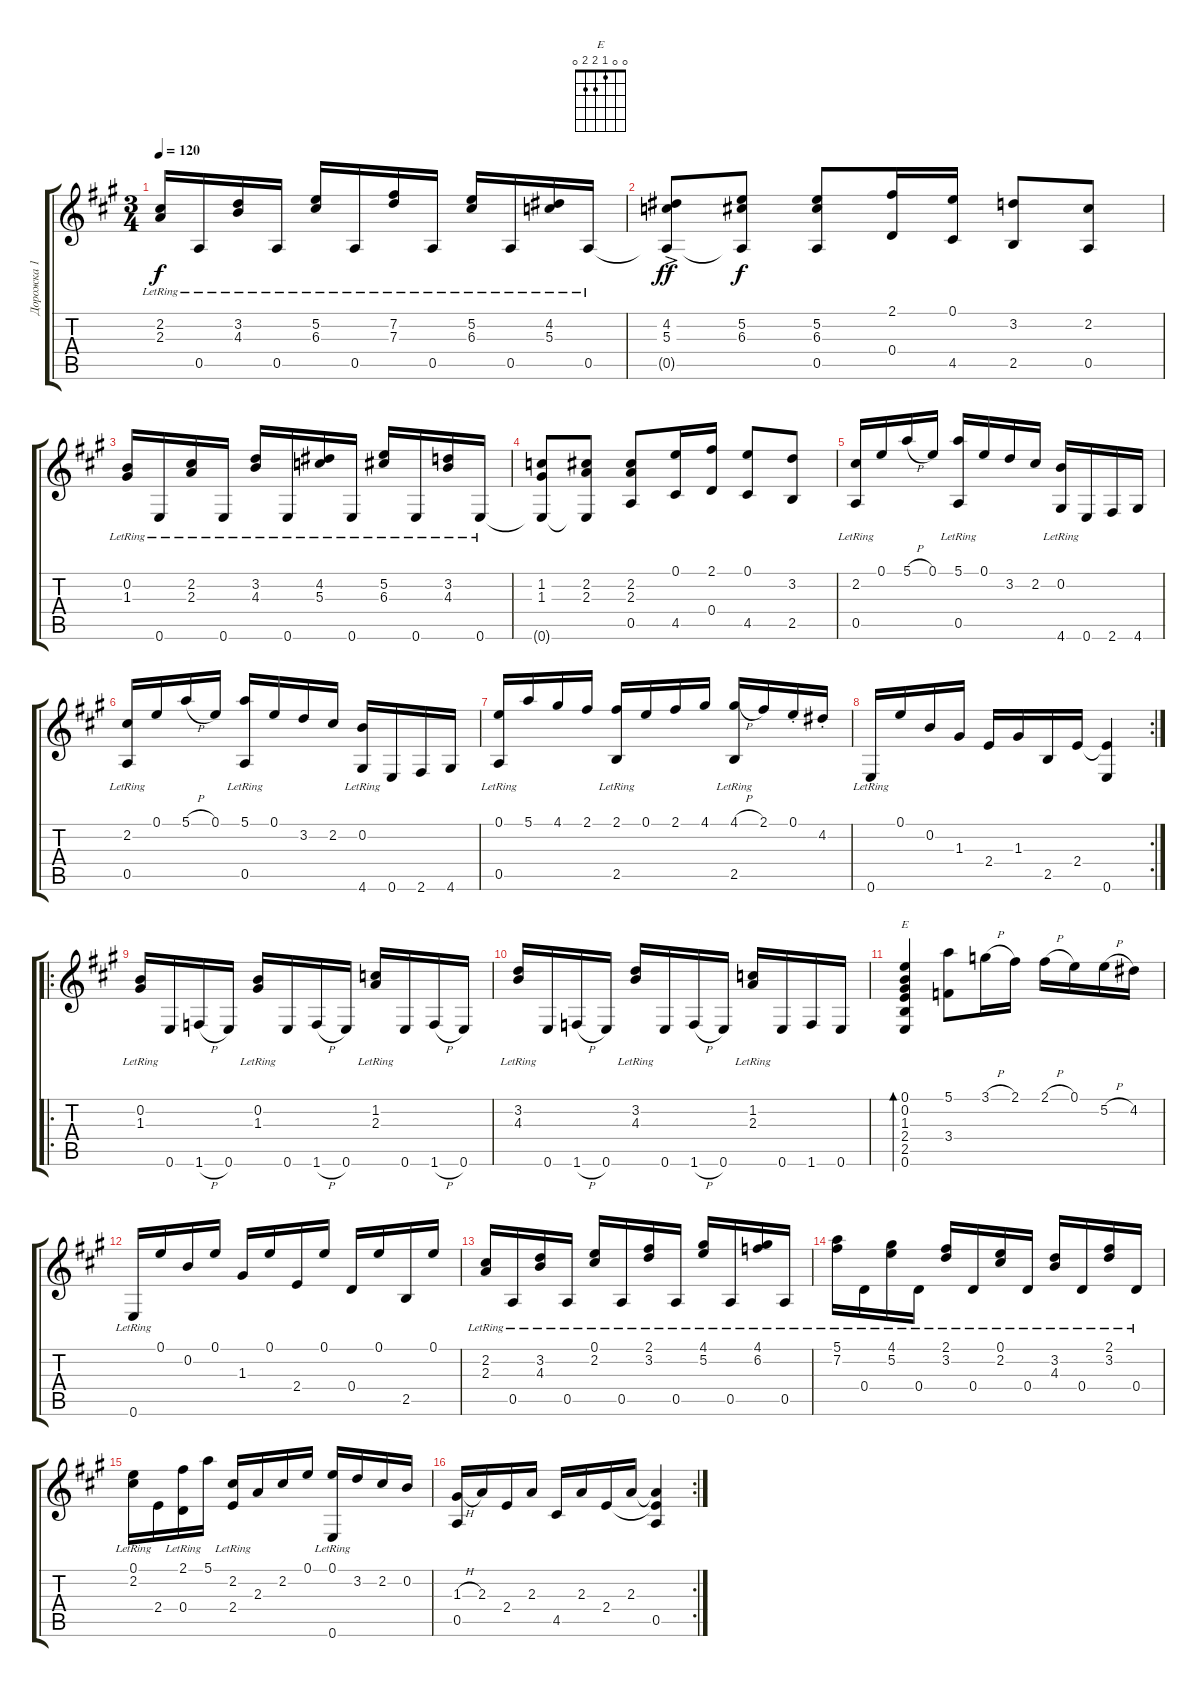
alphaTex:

\track ("Дорожка 1" "Дорожка 1") {instrument acousticguitarsteel}
\staff {score tabs}
\tuning (E4 B3 G3 D3 A2 E2) {hide}
\chord ("E" 0 0 1 2 2 0)
\ts (3 4)
\tempo 120
\clef g2
\ks a
(2.2{lr} 2.3{lr}).16{dy f instrument acousticguitarsteel} 0.5{lr}.16 (3.2{lr} 4.3{lr}).16 0.5{lr}.16 (5.2{lr} 6.3{lr}).16 0.5{lr}.16 (7.2{lr} 7.3{lr}).16 0.5{lr}.16 (5.2{lr} 6.3{lr}).16 0.5{lr}.16 (4.2{lr} 5.3{lr}).16 0.5{lr}.16 |
(4.2{ac} 5.3{ac} 0.5{t}).8{dy ff} (5.2 6.3 0.5{t}).8{dy f} (5.2 6.3 0.5).8 (2.1 0.4).16 (0.1 4.5).16 (3.2 2.5).8 (2.2 0.5).8 |
(0.2{lr} 1.3{lr}).16 0.6{lr}.16 (2.2{lr} 2.3{lr}).16 0.6{lr}.16 (3.2{lr} 4.3{lr}).16 0.6{lr}.16 (4.2{lr} 5.3{lr}).16 0.6{lr}.16 (5.2{lr} 6.3{lr}).16 0.6{lr}.16 (3.2{lr} 4.3{lr}).16 0.6{lr}.16 |
(1.2 1.3 0.6{t}).8 (2.2 2.3 0.6{t}).8 (2.2 2.3 0.5).8 (0.1 4.5).16 (2.1 0.4).16 (0.1 4.5).8 (3.2 2.5).8 |
(2.2 0.5{lr}).16 0.1.16 5.1{h}.16 0.1.16 (5.1 0.5{lr}).16 0.1.16 3.2.16 2.2.16 (0.2{lr} 4.6).16 0.6.16 2.6.16 4.6.16 |
(2.2 0.5{lr}).16 0.1.16 5.1{h}.16 0.1.16 (5.1 0.5{lr}).16 0.1.16 3.2.16 2.2.16 (0.2{lr} 4.6).16 0.6.16 2.6.16 4.6.16 |
(0.1 0.5{lr}).16 5.1.16 4.1.16 2.1.16 (2.1 2.5{lr}).16 0.1.16 2.1.16 4.1.16 (4.1{h} 2.5{lr}).16 2.1.16 0.1{st}.16 4.2{st}.16 |
\rc 2
0.6{lr}.16 0.1.16 0.2.16 1.3.16 2.4.16 1.3.16 2.5.16 2.4.16 (2.4{t} 0.6).4 |
\ro
(0.2{lr} 1.3{lr}).16 0.6.16 1.6{h}.16 0.6.16 (0.2{lr} 1.3{lr}).16 0.6.16 1.6{h}.16 0.6.16 (1.2{lr} 2.3{lr}).16 0.6.16 1.6{h}.16 0.6.16 |
(3.2{lr} 4.3{lr}).16 0.6.16 1.6{h}.16 0.6.16 (3.2{lr} 4.3{lr}).16 0.6.16 1.6{h}.16 0.6.16 (1.2{lr} 2.3{lr}).16 0.6.16 1.6.16 0.6.16 |
(0.1 0.2 1.3 2.4 2.5 0.6).4{bd 480 ch "E"} (5.1 3.4).8 3.1{h}.16 2.1.16 2.1{h}.16 0.1.16 5.2{h}.16 4.2.16 |
0.6{lr}.16 0.1.16 0.2.16 0.1.16 1.3.16 0.1.16 2.4.16 0.1.16 0.4.16 0.1.16 2.5.16 0.1.16 |
(2.2{lr} 2.3{lr}).16 0.5{lr}.16 (3.2{lr} 4.3{lr}).16 0.5{lr}.16 (0.1{lr} 2.2{lr}).16 0.5{lr}.16 (2.1{lr} 3.2{lr}).16 0.5{lr}.16 (4.1{lr} 5.2{lr}).16 0.5{lr}.16 (4.1{lr} 6.2{lr}).16 0.5{lr}.16 |
(5.1{lr} 7.2{lr}).16 0.4{lr}.16 (4.1{lr} 5.2{lr}).16 0.4{lr}.16 (2.1{lr} 3.2{lr}).16 0.4{lr}.16 (0.1{lr} 2.2{lr}).16 0.4{lr}.16 (3.2{lr} 4.3{lr}).16 0.4{lr}.16 (2.1{lr} 3.2{lr}).16 0.4{lr}.16 |
(0.1{lr} 2.2{lr}).16 2.4.16 (2.1 0.4{lr}).16 5.1.16 (2.2 2.4{lr}).16 2.3.16 2.2.16 0.1.16 (0.1 0.6{lr}).16 3.2.16 2.2.16 0.2.16 |
\rc 2
(1.3{h} 0.5).16 2.3.16 2.4.16 2.3.16 4.5.16 2.3.16 2.4.16 2.3.16 (2.3{t} 2.4{t} 0.5).4
